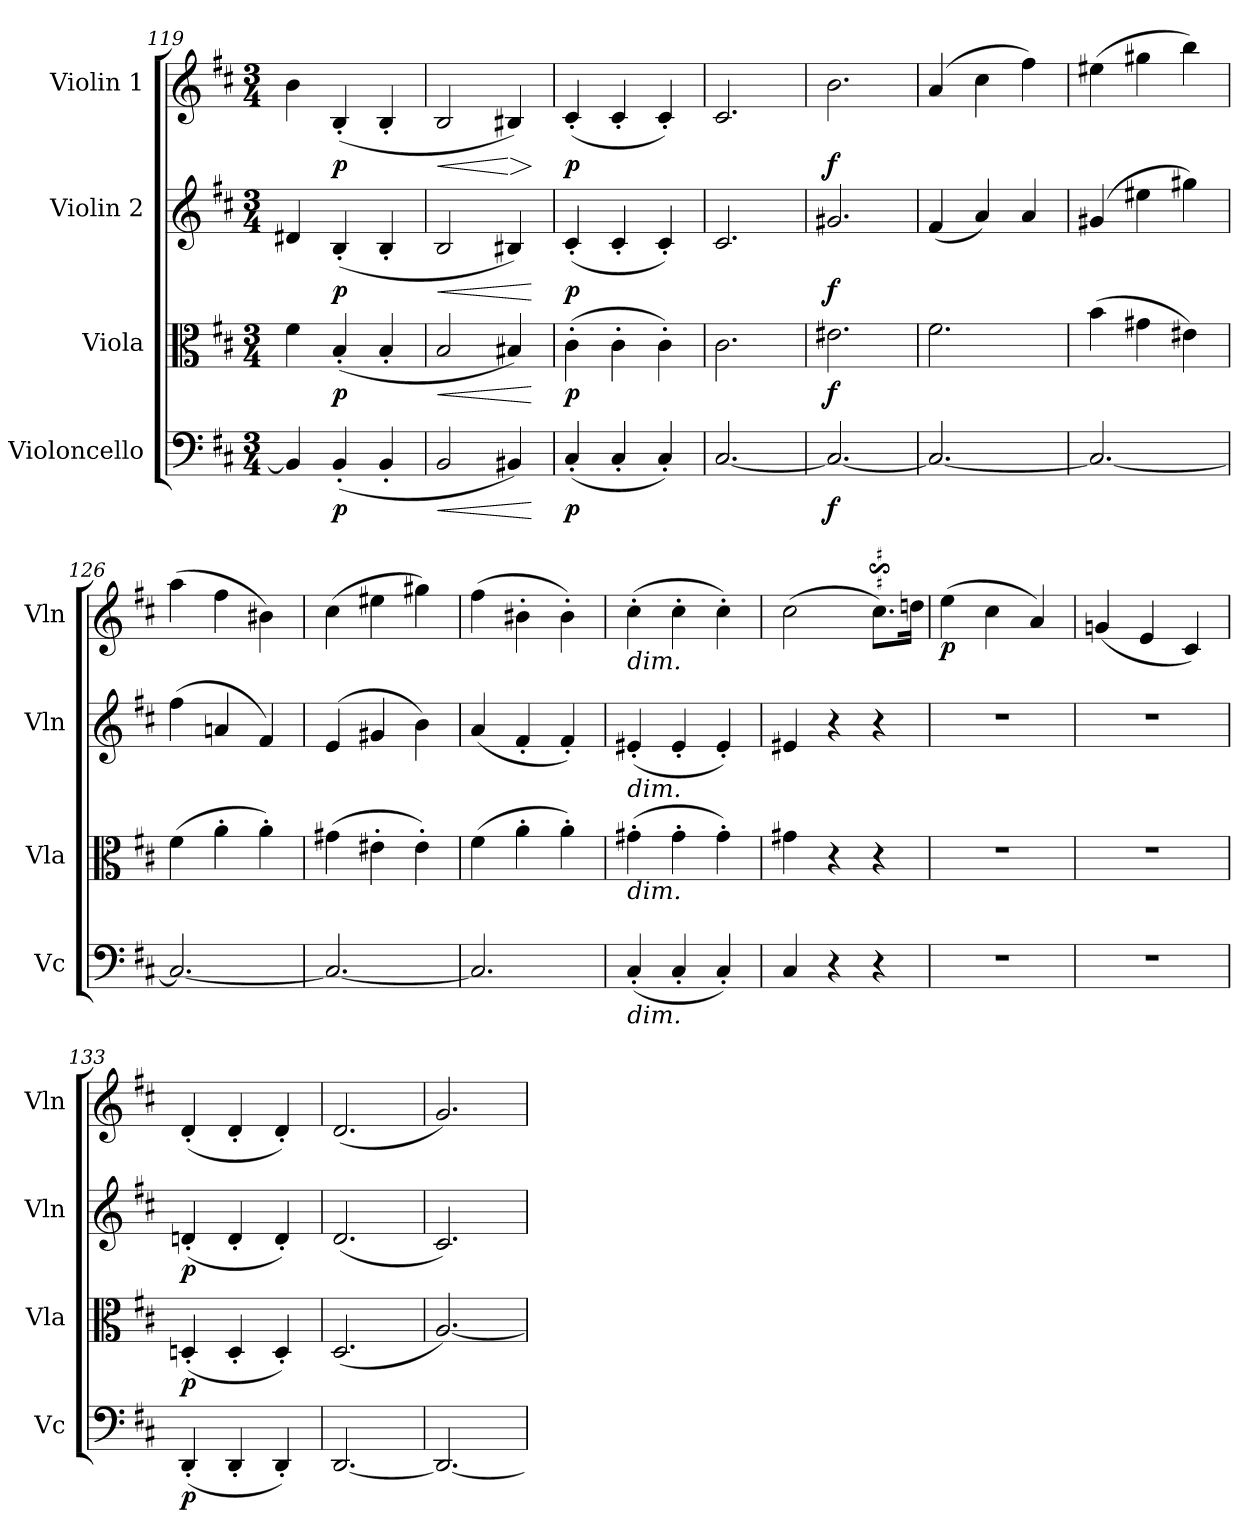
**kern	**dynam	**kern	**dynam	**kern	**dynam	**kern	**dynam
*part4	*part4	*part3	*part3	*part2	*part2	*part1	*part1
*staff4	*staff4	*staff3	*staff3	*staff2	*staff2	*staff1	*staff1
*I"Violoncello	*	*I"Viola	*	*I"Violin 2	*	*I"Violin 1	*
*I'Vc	*	*I'Vla	*	*I'Vln	*	*I'Vln	*
*clefF4	*	*clefC3	*	*clefG2	*	*clefG2	*
*k[f#c#]	*	*k[f#c#]	*	*k[f#c#]	*	*k[f#c#]	*
*M3/4	*	*M3/4	*	*M3/4	*	*M3/4	*
=119	=119	=119	=119	=119	=119	=119	=119
4BB/]	.	4f#\	.	4d#X/	.	4b\	.
!	!LO:DY:b	!	!LO:DY:b	!	!LO:DY:b	!	!LO:DY:b
(<4BB'/	p	(<4B'/	p	(<4B'/	p	(<4B'/	p
4BB'/	.	4B'/	.	4B'/	.	4B'/	.
=120	=120	=120	=120	=120	=120	=120	=120
!	!LO:HP:b	!	!LO:HP:b	!	!LO:HP:b	!	!LO:HP:b
2BB/	<	2B/	<	2B/	<	2B/	<
!	!	!	!	!	!	!	!LO:HP:n=1:b
4BB#X/)	.	4B#X/)	.	4B#X/)	.	4B#X/)	[ >
.	[	.	[	.	[	.	]
=121	=121	=121	=121	=121	=121	=121	=121
!	!LO:DY:b	!	!LO:DY:b	!	!LO:DY:b	!	!LO:DY:b
(<4C#'/	p	(>4c#'\	p	(<4c#'/	p	(<4c#'/	p
4C#'/	.	4c#'\	.	4c#'/	.	4c#'/	.
4C#'/)	.	4c#'\)	.	4c#'/)	.	4c#'/)	.
=122	=122	=122	=122	=122	=122	=122	=122
[2.C#/	.	2.c#\	.	2.c#/	.	2.c#/	.
!!LO:LB:g=z
=123	=123	=123	=123	=123	=123	=123	=123
!	!LO:DY:b	!	!LO:DY:b	!	!LO:DY:b	!	!LO:DY:b
2.C#/_	f	2.e#X\	f	2.g#X/	f	2.b\	f
=124	=124	=124	=124	=124	=124	=124	=124
2.C#/_	.	2.f#\	.	(<4f#/	.	(>4a/	.
.	.	.	.	4a/)	.	4cc#\	.
.	.	.	.	4a/	.	4ff#\)	.
=125	=125	=125	=125	=125	=125	=125	=125
2.C#/_	.	(>4b\	.	(>4g#X/	.	(>4ee#X\	.
.	.	4g#X\	.	4ee#X\	.	4gg#X\	.
.	.	4e#X\)	.	4gg#X\)	.	4bb\)	.
=126	=126	=126	=126	=126	=126	=126	=126
2.C#/_	.	(>4f#\	.	(>4ff#\	.	(>4aa\	.
.	.	4a'\	.	4an/	.	4ff#\	.
.	.	4a'\)	.	4f#/)	.	4b#X\)	.
=127	=127	=127	=127	=127	=127	=127	=127
2.C#/_	.	(>4g#X\	.	(>4e/	.	(>4cc#\	.
.	.	4e#X'\	.	4g#X/	.	4ee#X\	.
.	.	4e#'\)	.	4b\)	.	4gg#X\)	.
=128	=128	=128	=128	=128	=128	=128	=128
2.C#/]	.	(>4f#\	.	(<4a/	.	(>4ff#\	.
.	.	4a'\	.	4f#'/	.	4b#X'\	.
.	.	4a'\)	.	4f#'/)	.	4b#'\)	.
=129	=129	=129	=129	=129	=129	=129	=129
!	!	!	!	!	!	!LO:TX:b:i:t=dim.	!
!	!	!	!	!LO:TX:b:i:t=dim.	!	!	!
!	!	!LO:TX:b:i:t=dim.	!	!	!	!	!
!LO:TX:b:i:t=dim.	!	!	!	!	!	!	!
(<4C#'/	.	(>4g#X'\	.	(<4e#X'/	.	(>4cc#'\	.
4C#'/	.	4g#'\	.	4e#'/	.	4cc#'\	.
4C#'/)	.	4g#'\)	.	4e#'/)	.	4cc#'\)	.
=130	=130	=130	=130	=130	=130	=130	=130
4C#/	.	4g#X\	.	4e#X/	.	(>2cc#\	.
4r	.	4r	.	4r	.	.	.
4r	.	4r	.	4r	.	8.cc#s$sS\L)	.
.	.	.	.	.	.	16dd\Jk	.
=131	=131	=131	=131	=131	=131	=131	=131
!	!	!	!	!	!	!	!LO:DY:b
2.r	.	2.r	.	2.r	.	(>4ee\	p
.	.	.	.	.	.	4cc#\	.
.	.	.	.	.	.	4a/)	.
!!LO:LB:g=z
=132	=132	=132	=132	=132	=132	=132	=132
2.r	.	2.r	.	2.r	.	(<4gn/	.
.	.	.	.	.	.	4e/	.
.	.	.	.	.	.	4c#/)	.
=133	=133	=133	=133	=133	=133	=133	=133
!	!LO:DY:b	!	!LO:DY:b	!	!LO:DY:b	!	!
(<4DD'/	p	(<4Dn'/	p	(<4dn'/	p	(<4d'/	.
4DD'/	.	4D'/	.	4d'/	.	4d'/	.
4DD'/)	.	4D'/)	.	4d'/)	.	4d'/)	.
=134	=134	=134	=134	=134	=134	=134	=134
[2.DD/	.	(<2.D/	.	(<2.d/	.	(<2.d/	.
=135	=135	=135	=135	=135	=135	=135	=135
2.DD/_	.	[2.A/)	.	2.c#/)	.	2.g/)	.
=	=	=	=	=	=	=	=
*-	*-	*-	*-	*-	*-	*-	*-
